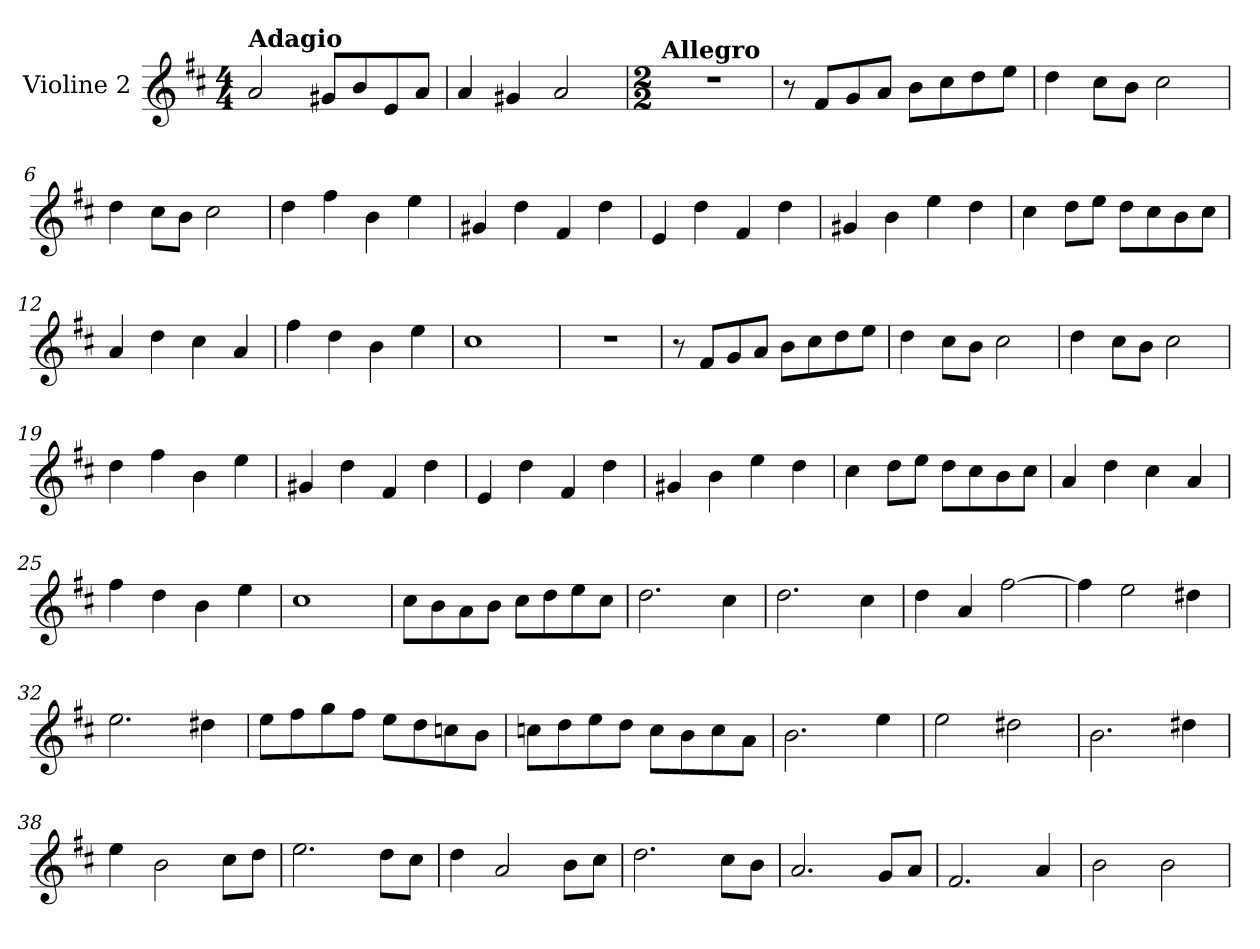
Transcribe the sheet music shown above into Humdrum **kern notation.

**kern
*part1
*staff1
*I"Violine 2
*I'Vl 2
*clefG2
*k[f#c#]
*M4/4
=1
!LO:TX:a:B:t=Adagio
2a/
8g#X/L
8b/
8e/
8a/J
=2
4a/
4g#X/
2a/
=3
*M2/2
!LO:TX:a:B:t=Allegro
1r
=4
8r
8f#/L
8g/
8a/J
8b\L
8cc#\
8dd\
8ee\J
=5
4dd\
8cc#\L
8b\J
2cc#\
!!LO:LB:g=z
=6
4dd\
8cc#\L
8b\J
2cc#\
=7
4dd\
4ff#\
4b\
4ee\
=8
4g#X/
4dd\
4f#/
4dd\
=9
4e/
4dd\
4f#/
4dd\
=10
4g#X/
4b\
4ee\
4dd\
!!LO:LB:g=z
=11
4cc#\
8dd\L
8ee\J
8dd\L
8cc#\
8b\
8cc#\J
=12
4a/
4dd\
4cc#\
4a/
=13
4ff#\
4dd\
4b\
4ee\
=14
1cc#
=15
1r
!!LO:LB:g=z
=16
8r
8f#/L
8g/
8a/J
8b\L
8cc#\
8dd\
8ee\J
=17
4dd\
8cc#\L
8b\J
2cc#\
=18
4dd\
8cc#\L
8b\J
2cc#\
=19
4dd\
4ff#\
4b\
4ee\
=20
4g#X/
4dd\
4f#/
4dd\
!!LO:LB:g=z
=21
4e/
4dd\
4f#/
4dd\
=22
4g#X/
4b\
4ee\
4dd\
=23
4cc#\
8dd\L
8ee\J
8dd\L
8cc#\
8b\
8cc#\J
=24
4a/
4dd\
4cc#\
4a/
=25
4ff#\
4dd\
4b\
4ee\
!!LO:LB:g=z
=26
1cc#
=27
8cc#\L
8b\
8a\
8b\J
8cc#\L
8dd\
8ee\
8cc#\J
=28
2.dd\
4cc#\
=29
2.dd\
4cc#\
=30
4dd\
4a/
[2ff#\
!!LO:LB:g=z
=31
4ff#\]
2ee\
4dd#X\
=32
2.ee\
4dd#X\
=33
8ee\L
8ff#\
8gg\
8ff#\J
8ee\L
8dd\
8ccn\
8b\J
=34
8ccn\L
8dd\
8ee\
8dd\J
8cc\L
8b\
8cc\
8a\J
=35
2.b\
4ee\
!!LO:LB:g=z
=36
2ee\
2dd#X\
=37
2.b\
4dd#X\
=38
4ee\
2b\
8cc#\L
8dd\J
=39
2.ee\
8dd\L
8cc#\J
=40
4dd\
2a/
8b\L
8cc#\J
!!LO:LB:g=z
=41
2.dd\
8cc#\L
8b\J
=42
2.a/
8g/L
8a/J
=43
2.f#/
4a/
=44
2b\
2b\
=
*-
